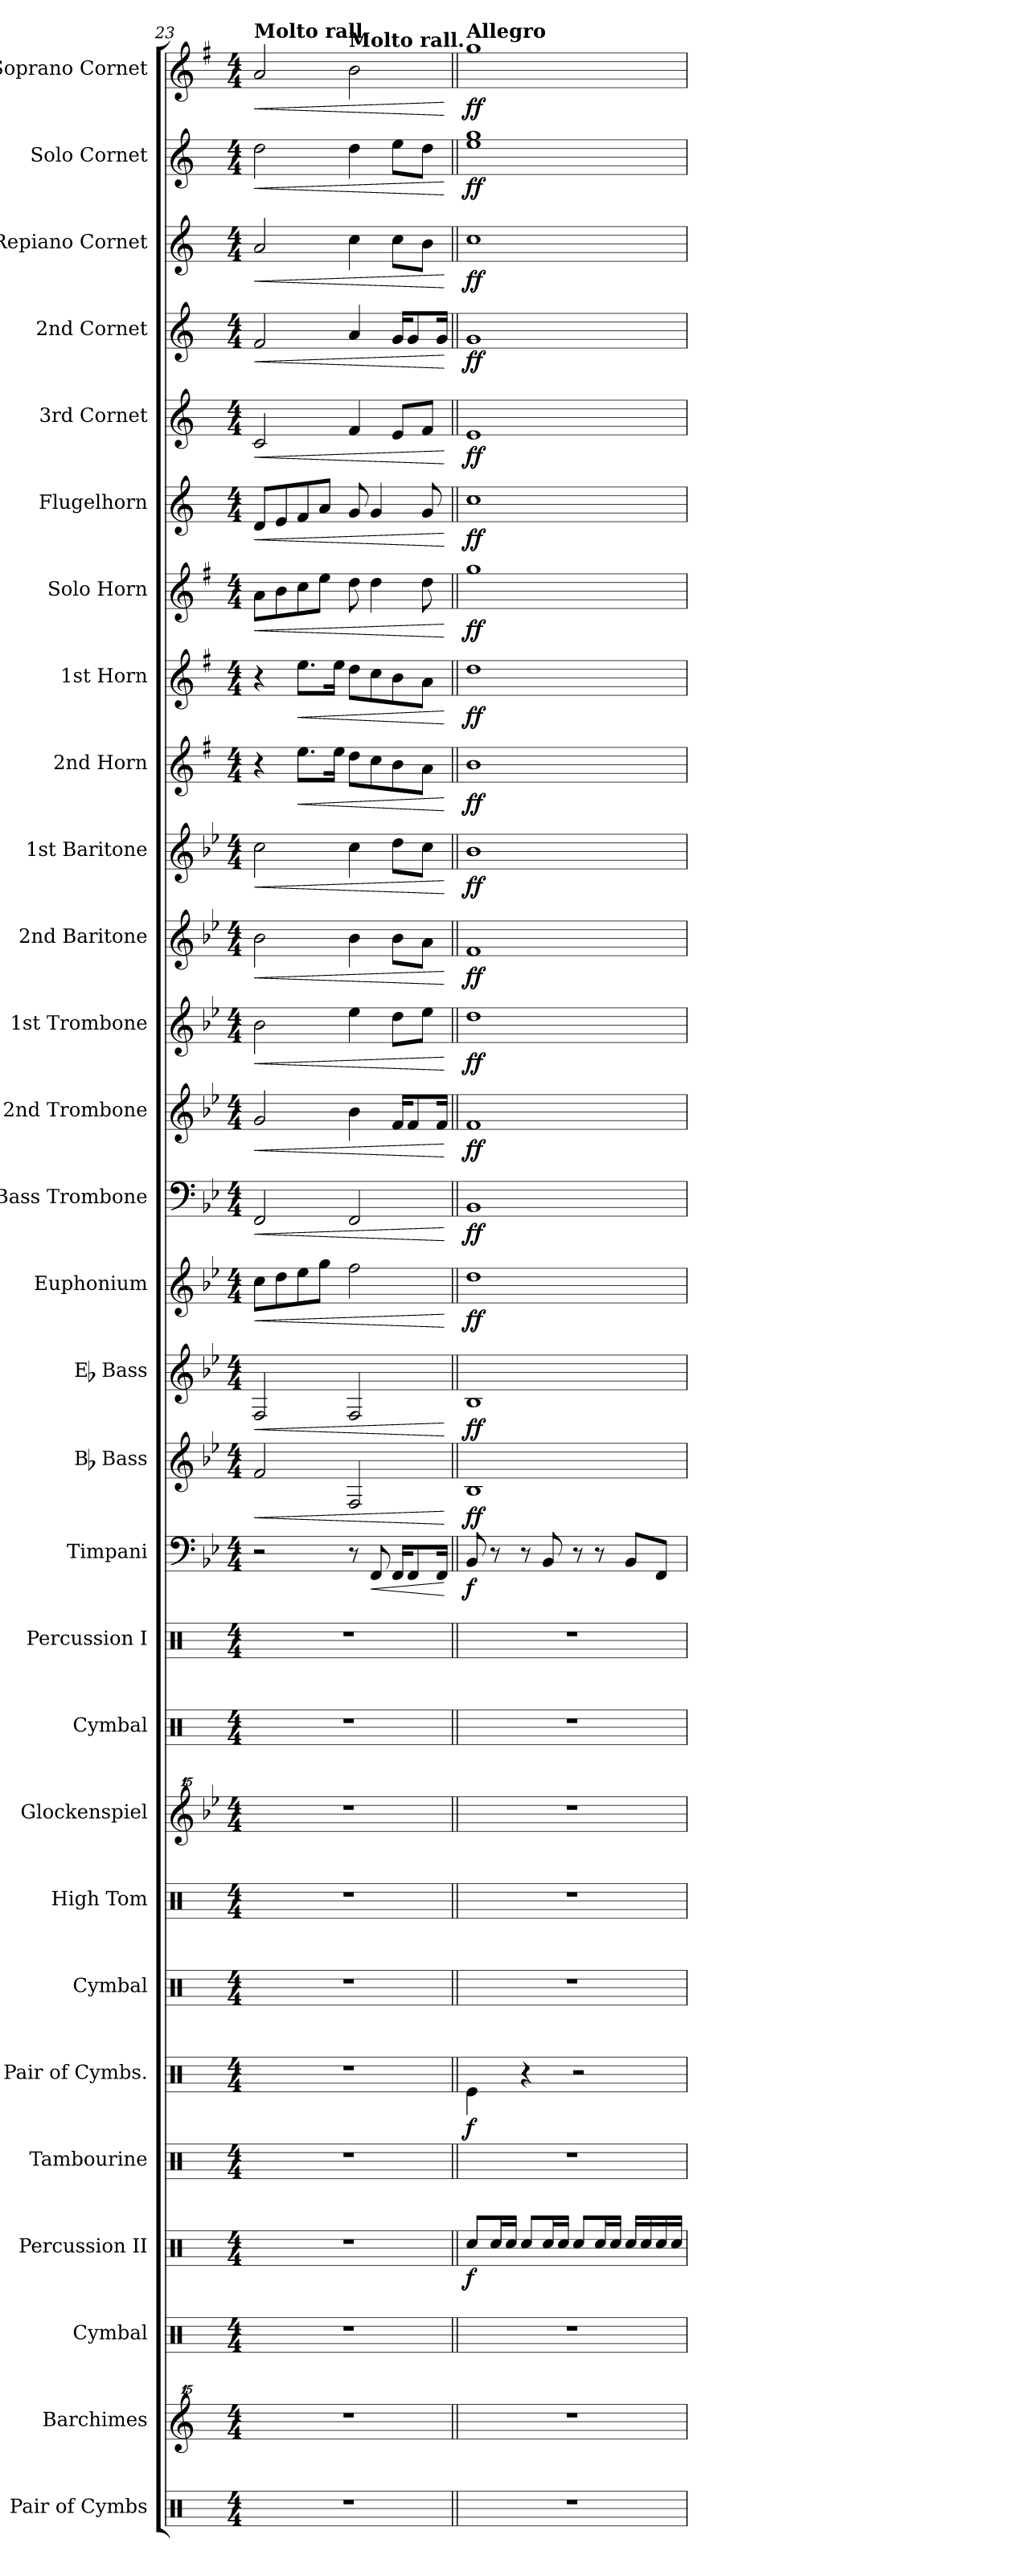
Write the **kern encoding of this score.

**kern	**kern	**kern	**kern	**dynam	**kern	**kern	**dynam	**kern	**kern	**kern	**kern	**kern	**kern	**dynam	**kern	**dynam	**kern	**dynam	**kern	**dynam	**kern	**dynam	**kern	**dynam	**kern	**dynam	**kern	**dynam	**kern	**dynam	**kern	**dynam	**kern	**dynam	**kern	**dynam	**kern	**dynam	**kern	**dynam	**kern	**dynam	**kern	**dynam	**kern	**dynam	**kern	**dynam
*part29	*part28	*part27	*part26	*part26	*part25	*part24	*part24	*part23	*part22	*part21	*part20	*part19	*part18	*part18	*part17	*part17	*part16	*part16	*part15	*part15	*part14	*part14	*part13	*part13	*part12	*part12	*part11	*part11	*part10	*part10	*part9	*part9	*part8	*part8	*part7	*part7	*part6	*part6	*part5	*part5	*part4	*part4	*part3	*part3	*part2	*part2	*part1	*part1
*staff29	*staff28	*staff27	*staff26	*staff26	*staff25	*staff24	*staff24	*staff23	*staff22	*staff21	*staff20	*staff19	*staff18	*staff18	*staff17	*staff17	*staff16	*staff16	*staff15	*staff15	*staff14	*staff14	*staff13	*staff13	*staff12	*staff12	*staff11	*staff11	*staff10	*staff10	*staff9	*staff9	*staff8	*staff8	*staff7	*staff7	*staff6	*staff6	*staff5	*staff5	*staff4	*staff4	*staff3	*staff3	*staff2	*staff2	*staff1	*staff1
*I"Pair of Cymbs	*I"Barchimes	*I"Cymbal	*I"Percussion II	*	*I"Tambourine	*I"Pair of Cymbs.	*	*I"Cymbal	*I"High Tom	*I"Glockenspiel	*I"Cymbal	*I"Percussion I	*I"Timpani	*	*I"Bb Bass	*	*I"Eb Bass	*	*I"Euphonium	*	*I"Bass Trombone	*	*I"2nd Trombone	*	*I"1st Trombone	*	*I"2nd Baritone	*	*I"1st Baritone	*	*I"2nd Horn	*	*I"1st Horn	*	*I"Solo Horn	*	*I"Flugelhorn	*	*I"3rd Cornet	*	*I"2nd Cornet	*	*I"Repiano Cornet	*	*I"Solo Cornet	*	*I"Soprano Cornet	*
*I'Pair Cym.	*I'Bachm.	*I'Cym.	*I'Perc. II	*	*I'Tamb.	*I'Pair Cym.	*	*I'Cym.	*I'H. To.	*I'Glk.	*I'Cym.	*I'Perc. I	*I'Timp.	*	*I'Bb Bass	*	*I'Eb Bass	*	*I'Euph.	*	*I'B. Trb.	*	*I'2nd Trb.	*	*I'1st Trb.	*	*I'2nd Bar.	*	*I'1st Bar.	*	*I'2nd Hn.	*	*I'1st Hn.	*	*I'Solo Hn.	*	*I'Flugel.	*	*I'3rd Cnt.	*	*I'2nd Cnt.	*	*I'Rep. Cnt.	*	*I'Solo Cnt.	*	*I'Sop. Cnt.	*
*clefX	*clefG^^2	*clefX	*clefX	*	*clefX	*clefX	*	*clefX	*clefX	*clefG^^2	*clefX	*clefX	*clefF4	*	*clefG2	*	*clefG2	*	*clefG2	*	*clefF4	*	*clefG2	*	*clefG2	*	*clefG2	*	*clefG2	*	*clefG2	*	*clefG2	*	*clefG2	*	*clefG2	*	*clefG2	*	*clefG2	*	*clefG2	*	*clefG2	*	*clefG2	*
*	*	*	*	*	*	*	*	*	*	*	*	*	*	*	*ITrd15c26	*	*ITrd12c21	*	*ITrd8c14	*	*	*	*ITrd8c14	*	*ITrd8c14	*	*ITrd8c14	*	*ITrd8c14	*	*ITrd5c9	*	*ITrd5c9	*	*ITrd5c9	*	*ITrd1c2	*	*ITrd1c2	*	*ITrd1c2	*	*ITrd1c2	*	*ITrd1c2	*	*ITrd-2c-3	*
*k[]	*k[]	*k[]	*k[]	*	*k[]	*k[]	*	*k[]	*k[]	*k[b-e-]	*k[]	*k[]	*k[b-e-]	*	*k[b-e-]	*	*k[b-e-]	*	*k[b-e-]	*	*k[b-e-]	*	*k[b-e-]	*	*k[b-e-]	*	*k[b-e-]	*	*k[b-e-]	*	*k[b-e-]	*	*k[b-e-]	*	*k[b-e-]	*	*k[b-e-]	*	*k[b-e-]	*	*k[b-e-]	*	*k[b-e-]	*	*k[b-e-]	*	*k[b-e-]	*
*M4/4	*M4/4	*M4/4	*M4/4	*	*M4/4	*M4/4	*	*M4/4	*M4/4	*M4/4	*M4/4	*M4/4	*M4/4	*	*M4/4	*	*M4/4	*	*M4/4	*	*M4/4	*	*M4/4	*	*M4/4	*	*M4/4	*	*M4/4	*	*M4/4	*	*M4/4	*	*M4/4	*	*M4/4	*	*M4/4	*	*M4/4	*	*M4/4	*	*M4/4	*	*M4/4	*
=23	=23	=23	=23	=23	=23	=23	=23	=23	=23	=23	=23	=23	=23	=23	=23	=23	=23	=23	=23	=23	=23	=23	=23	=23	=23	=23	=23	=23	=23	=23	=23	=23	=23	=23	=23	=23	=23	=23	=23	=23	=23	=23	=23	=23	=23	=23	=23	=23
!	!	!	!	!	!	!	!	!	!	!	!	!	!	!	!	!	!	!	!	!	!	!	!	!	!	!	!	!	!	!	!	!	!	!	!	!	!	!	!	!	!	!	!	!	!	!	!LO:TX:a:B:t=Molto rall.	!
!	!	!	!	!	!	!	!	!	!	!	!	!	!	!	!	!LO:HP:b	!	!LO:HP:b	!	!LO:HP:b	!	!LO:HP:b	!	!LO:HP:b	!	!LO:HP:b	!	!LO:HP:b	!	!LO:HP:b	!	!	!	!	!	!LO:HP:b	!	!LO:HP:b	!	!LO:HP:b	!	!LO:HP:b	!	!LO:HP:b	!	!LO:HP:b	!	!LO:HP:b
1r	1r	1r	1r	.	1r	1r	.	1r	1r	1r	1r	1r	2r	.	2FF/	<	2FF/	<	8c\L	<	2FF/	<	2G/	<	2B-\	<	2B-\	<	2c\	<	4r	.	4r	.	8c\L	<	8c/L	<	2B-/	<	2e-/	<	2g/	<	2cc\	<	2cc/	<
.	.	.	.	.	.	.	.	.	.	.	.	.	.	.	.	.	.	.	8d\	.	.	.	.	.	.	.	.	.	.	.	.	.	.	.	8d\	.	8d/	.	.	.	.	.	.	.	.	.	.	.
!	!	!	!	!	!	!	!	!	!	!	!	!	!	!	!	!	!	!	!	!	!	!	!	!	!	!	!	!	!	!	!	!LO:HP:b	!	!LO:HP:b	!	!	!	!	!	!	!	!	!	!	!	!	!	!
.	.	.	.	.	.	.	.	.	.	.	.	.	.	.	.	.	.	.	8e-\	.	.	.	.	.	.	.	.	.	.	.	8.g\L	<	8.g\L	<	8e-\	.	8e-/	.	.	.	.	.	.	.	.	.	.	.
.	.	.	.	.	.	.	.	.	.	.	.	.	.	.	.	.	.	.	8g\J	.	.	.	.	.	.	.	.	.	.	.	.	.	.	.	8g\J	.	8g/J	.	.	.	.	.	.	.	.	.	.	.
.	.	.	.	.	.	.	.	.	.	.	.	.	.	.	.	.	.	.	.	.	.	.	.	.	.	.	.	.	.	.	16g\Jk	.	16g\Jk	.	.	.	.	.	.	.	.	.	.	.	.	.	.	.
!	!	!	!	!	!	!	!	!	!	!	!	!	!	!	!	!	!	!	!	!	!	!	!	!	!	!	!	!	!	!	!	!	!	!	!	!	!	!	!	!	!	!	!	!	!	!	!LO:TX:a:B:t=Molto rall.	!
.	.	.	.	.	.	.	.	.	.	.	.	.	8r	.	2FFF/	.	2FF/	.	2f\	.	2FF/	.	4B-\	.	4e-\	.	4B-\	.	4c\	.	8f\L	.	8f\L	.	8f\	.	8f/	.	4e-/	.	4g/	.	4b-\	.	4cc\	.	2dd\	.
!	!	!	!	!	!	!	!	!	!	!	!	!	!	!LO:HP:b	!	!	!	!	!	!	!	!	!	!	!	!	!	!	!	!	!	!	!	!	!	!	!	!	!	!	!	!	!	!	!	!	!	!
.	.	.	.	.	.	.	.	.	.	.	.	.	8FF/	<	.	.	.	.	.	.	.	.	.	.	.	.	.	.	.	.	8e-\	.	8e-\	.	4f\	.	4f/	.	.	.	.	.	.	.	.	.	.	.
.	.	.	.	.	.	.	.	.	.	.	.	.	16FF/KL	.	.	.	.	.	.	.	.	.	16F/KL	.	8d\L	.	8B-\L	.	8d\L	.	8d\	.	8d\	.	.	.	.	.	8d/L	.	16f/KL	.	8b-\L	.	8dd\L	.	.	.
.	.	.	.	.	.	.	.	.	.	.	.	.	8FF/	.	.	.	.	.	.	.	.	.	8F/	.	.	.	.	.	.	.	.	.	.	.	.	.	.	.	.	.	8f/	.	.	.	.	.	.	.
.	.	.	.	.	.	.	.	.	.	.	.	.	.	.	.	.	.	.	.	.	.	.	.	.	8e-\J	.	8A\J	.	8c\J	.	8c\J	.	8c\J	.	8f\	.	8f/	.	8e-/J	.	.	.	8a\J	.	8cc\J	.	.	.
.	.	.	.	.	.	.	.	.	.	.	.	.	16FF/Jk	.	.	.	.	.	.	.	.	.	16F/Jk	.	.	.	.	.	.	.	.	.	.	.	.	.	.	.	.	.	16f/Jk	.	.	.	.	.	.	.
.	.	.	.	.	.	.	.	.	.	.	.	.	.	[	.	[	.	[	.	[	.	[	.	[	.	[	.	[	.	[	.	[	.	[	.	[	.	[	.	[	.	[	.	[	.	[	.	[
!!LO:PB:g=z
=24||	=24||	=24||	=24||	=24||	=24||	=24||	=24||	=24||	=24||	=24||	=24||	=24||	=24||	=24||	=24||	=24||	=24||	=24||	=24||	=24||	=24||	=24||	=24||	=24||	=24||	=24||	=24||	=24||	=24||	=24||	=24||	=24||	=24||	=24||	=24||	=24||	=24||	=24||	=24||	=24||	=24||	=24||	=24||	=24||	=24||	=24||	=24||	=24||
*	*	*	*	*	*	*	*	*	*	*	*	*	*	*	*	*	*	*	*	*	*	*	*	*	*	*	*	*	*	*	*	*	*	*	*	*	*	*	*	*	*	*	*	*	*	*	*MM126	*
!	!	!	!	!	!	!	!	!	!	!	!	!	!	!	!	!	!	!	!	!	!	!	!	!	!	!	!	!	!	!	!	!	!	!	!	!	!	!	!	!	!	!	!	!	!	!	!LO:TX:a:B:t=Allegro	!
!	!	!	!	!LO:DY:b	!	!	!LO:DY:b	!	!	!	!	!	!	!LO:DY:b	!	!LO:DY:b	!	!LO:DY:b	!	!LO:DY:b	!	!LO:DY:b	!	!LO:DY:b	!	!LO:DY:b	!	!LO:DY:b	!	!LO:DY:b	!	!LO:DY:b	!	!LO:DY:b	!	!LO:DY:b	!	!LO:DY:b	!	!LO:DY:b	!	!LO:DY:b	!	!LO:DY:b	!	!LO:DY:b	!	!LO:DY:b
1r	1r	1r	8Rcc/L	f	1r	4Re\	f	1r	1r	1r	1r	1r	8BB-/	f	1BBB-	ff	1BB-	ff	1d	ff	1BB-	ff	1F	ff	1d	ff	1F	ff	1B-	ff	1d	ff	1f	ff	1b-	ff	1b-	ff	1d	ff	1f	ff	1b-	ff	1dd 1ff	ff	1bb-	ff
.	.	.	16Rcc/L	.	.	.	.	.	.	.	.	.	8r	.	.	.	.	.	.	.	.	.	.	.	.	.	.	.	.	.	.	.	.	.	.	.	.	.	.	.	.	.	.	.	.	.	.	.
.	.	.	16Rcc/JJ	.	.	.	.	.	.	.	.	.	.	.	.	.	.	.	.	.	.	.	.	.	.	.	.	.	.	.	.	.	.	.	.	.	.	.	.	.	.	.	.	.	.	.	.	.
.	.	.	8Rcc/L	.	.	4r	.	.	.	.	.	.	8r	.	.	.	.	.	.	.	.	.	.	.	.	.	.	.	.	.	.	.	.	.	.	.	.	.	.	.	.	.	.	.	.	.	.	.
.	.	.	16Rcc/L	.	.	.	.	.	.	.	.	.	8BB-/	.	.	.	.	.	.	.	.	.	.	.	.	.	.	.	.	.	.	.	.	.	.	.	.	.	.	.	.	.	.	.	.	.	.	.
.	.	.	16Rcc/JJ	.	.	.	.	.	.	.	.	.	.	.	.	.	.	.	.	.	.	.	.	.	.	.	.	.	.	.	.	.	.	.	.	.	.	.	.	.	.	.	.	.	.	.	.	.
.	.	.	8Rcc/L	.	.	2r	.	.	.	.	.	.	8r	.	.	.	.	.	.	.	.	.	.	.	.	.	.	.	.	.	.	.	.	.	.	.	.	.	.	.	.	.	.	.	.	.	.	.
.	.	.	16Rcc/L	.	.	.	.	.	.	.	.	.	8r	.	.	.	.	.	.	.	.	.	.	.	.	.	.	.	.	.	.	.	.	.	.	.	.	.	.	.	.	.	.	.	.	.	.	.
.	.	.	16Rcc/JJ	.	.	.	.	.	.	.	.	.	.	.	.	.	.	.	.	.	.	.	.	.	.	.	.	.	.	.	.	.	.	.	.	.	.	.	.	.	.	.	.	.	.	.	.	.
.	.	.	16Rcc/LL	.	.	.	.	.	.	.	.	.	8BB-/L	.	.	.	.	.	.	.	.	.	.	.	.	.	.	.	.	.	.	.	.	.	.	.	.	.	.	.	.	.	.	.	.	.	.	.
.	.	.	16Rcc/	.	.	.	.	.	.	.	.	.	.	.	.	.	.	.	.	.	.	.	.	.	.	.	.	.	.	.	.	.	.	.	.	.	.	.	.	.	.	.	.	.	.	.	.	.
.	.	.	16Rcc/	.	.	.	.	.	.	.	.	.	8FF/J	.	.	.	.	.	.	.	.	.	.	.	.	.	.	.	.	.	.	.	.	.	.	.	.	.	.	.	.	.	.	.	.	.	.	.
.	.	.	16Rcc/JJ	.	.	.	.	.	.	.	.	.	.	.	.	.	.	.	.	.	.	.	.	.	.	.	.	.	.	.	.	.	.	.	.	.	.	.	.	.	.	.	.	.	.	.	.	.
=	=	=	=	=	=	=	=	=	=	=	=	=	=	=	=	=	=	=	=	=	=	=	=	=	=	=	=	=	=	=	=	=	=	=	=	=	=	=	=	=	=	=	=	=	=	=	=	=
*-	*-	*-	*-	*-	*-	*-	*-	*-	*-	*-	*-	*-	*-	*-	*-	*-	*-	*-	*-	*-	*-	*-	*-	*-	*-	*-	*-	*-	*-	*-	*-	*-	*-	*-	*-	*-	*-	*-	*-	*-	*-	*-	*-	*-	*-	*-	*-	*-
